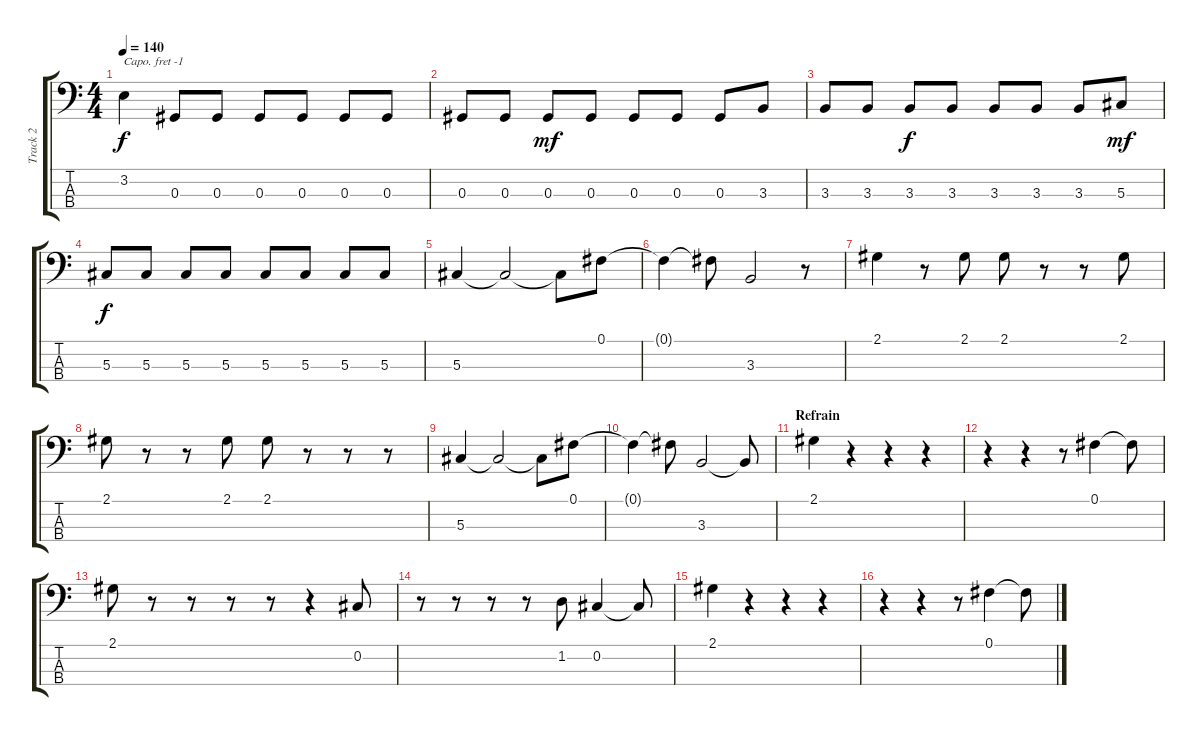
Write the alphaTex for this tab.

\track ("Track 2" "Track 2") {instrument electricbassfinger}
\staff {score tabs}
\capo -1
\tuning (G2 D2 A1 E1) {hide}
\ts (4 4)
\tempo 140
\clef f4
\ks c
3.2.4{dy f} 0.3.8 0.3.8 0.3.8 0.3.8 0.3.8 0.3.8 |
0.3.8 0.3.8 0.3.8{dy mf} 0.3.8 0.3.8 0.3.8 0.3.8 3.3.8 |
3.3.8 3.3.8 3.3.8{dy f} 3.3.8 3.3.8 3.3.8 3.3.8 5.3.8{dy mf} |
5.3.8{dy f} 5.3.8 5.3.8 5.3.8 5.3.8 5.3.8 5.3.8 5.3.8 |
5.3.4 5.3{t}.2 5.3{t}.8 0.1.8 |
0.1{t}.4 0.1{t}.8 3.3.2 r.8 |
2.1.4 r.8 2.1.8 2.1.8 r.8 r.8 2.1.8 |
2.1.8 r.8 r.8 2.1.8 2.1.8 r.8 r.8 r.8 |
5.3.4 5.3{t}.2 5.3{t}.8 0.1.8 |
0.1{t}.4 0.1{t}.8 3.3.2 3.3{t}.8 |
\section ("" "Refrain")
2.1.4 r.4 r.4 r.4 |
r.4 r.4 r.8 0.1.4 0.1{t}.8 |
2.1.8 r.8 r.8 r.8 r.8 r.4 0.2.8 |
r.8 r.8 r.8 r.8 1.2.8 0.2.4 0.2{t}.8 |
2.1.4 r.4 r.4 r.4 |
r.4 r.4 r.8 0.1.4 0.1{t}.8
